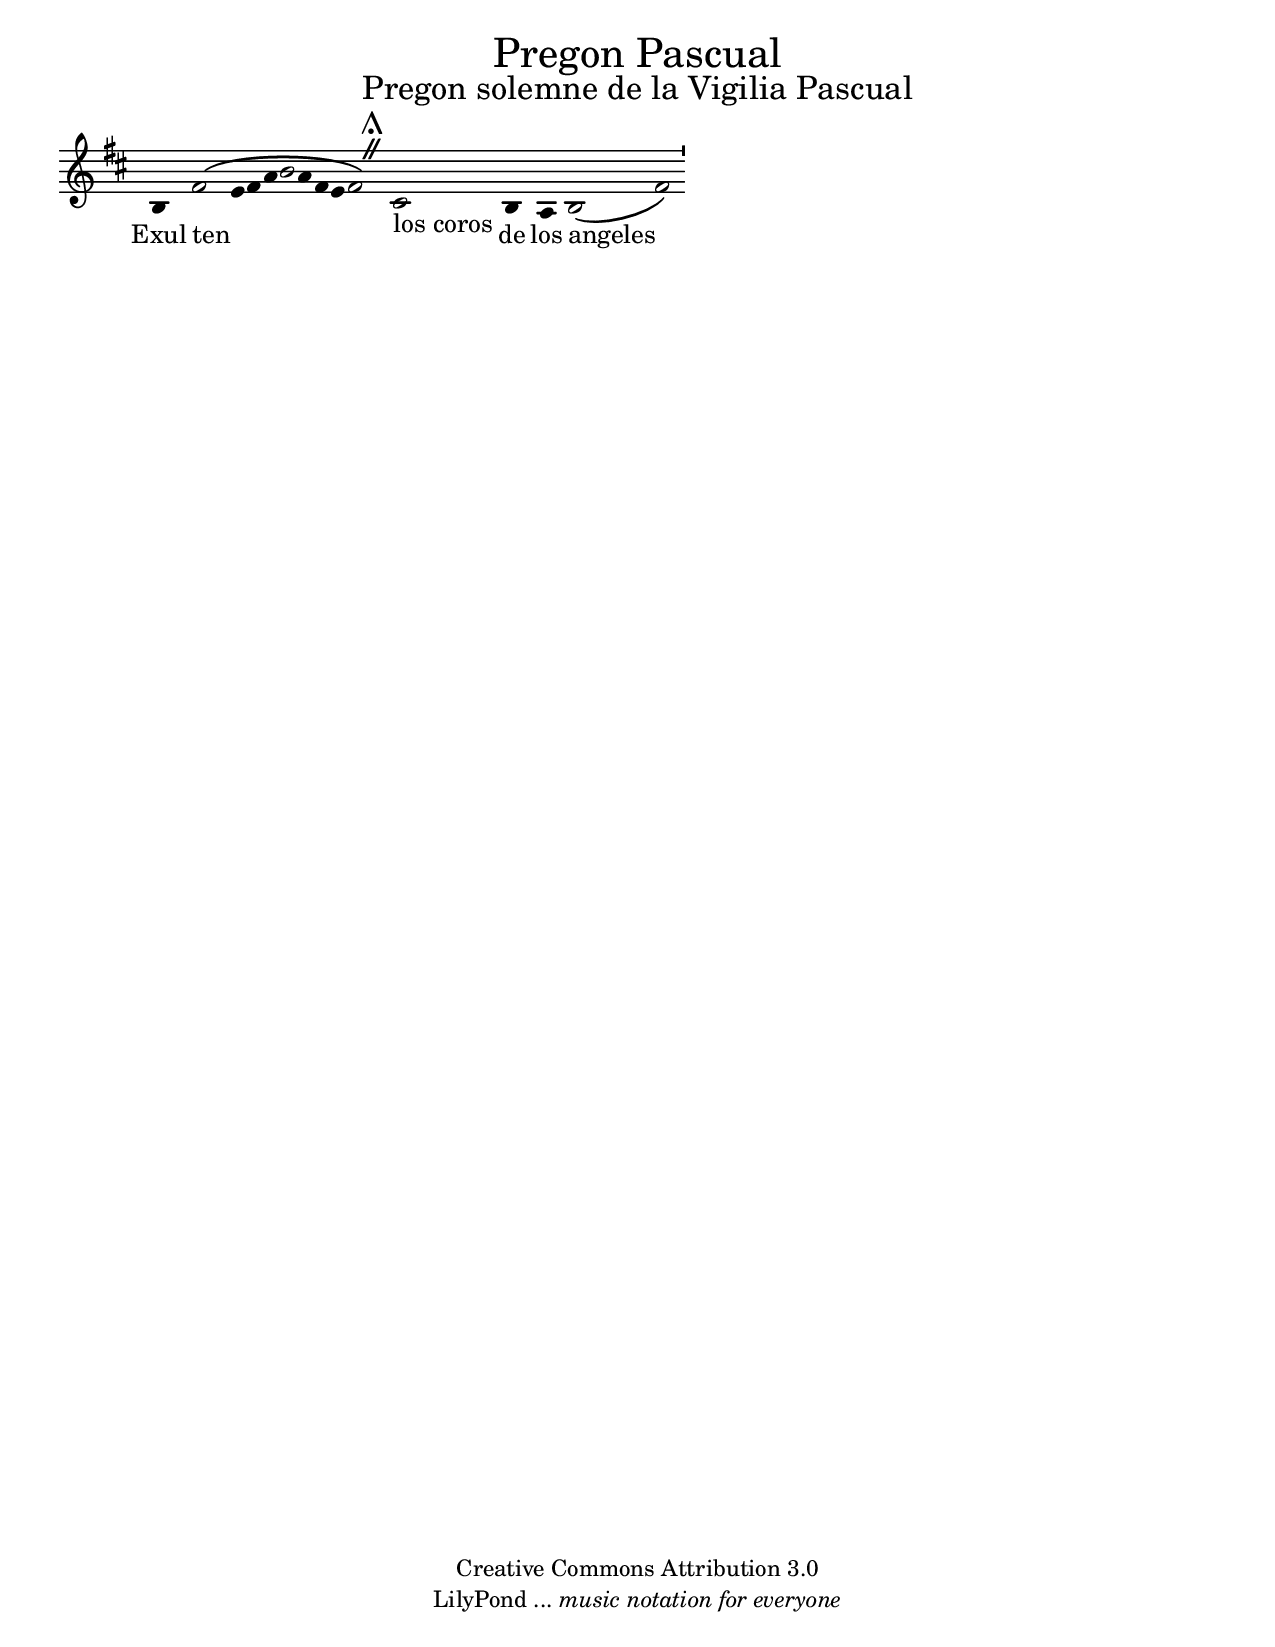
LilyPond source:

% Created on Wed Mar 02 13:55:24 CST 2011
% search.sam@

\version "2.17.97"

%#(set-global-staff-size 25)

%\markup { \fill-line { \center-align { "Dedicado a Javier Leonardo y Maybel Jahayra por su Matrimoion" } } }

\markup { \fill-line { \center-column { \fontsize #5 "Pregon Pascual" \fontsize #3 "Pregon solemne de la Vigilia Pascual" } } }

%\markup { \fill-line { " " \fontsize #2 "Kiko Argüello" } }

\header {
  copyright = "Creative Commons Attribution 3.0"
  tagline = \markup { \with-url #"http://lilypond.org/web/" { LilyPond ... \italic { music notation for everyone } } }
  breakbefore = ##t 
}

\include "gregorian.ly"

chant = \relative c' {
  \key b \minor
  \set Score.timing = ##f
  \partial 4 b4
  fis'2( e4 fis4 a4 b2 a4 fis4 e4 fis2) \divisioMaior
  \textLengthOn
  cis2_\markup{ \fontsize #1 "los coros" }
  \textLengthOff
  b4 a4 b2( fis'2) \divisioMinima 
  \finalis
}

verba = \lyricmode {
  Exul ten \skip 2 de los angeles
}

\score {
  \new Staff <<
    \new Voice = "melody" \chant
    \new Lyrics = "one" \lyricsto melody \verba
  >>
  \layout {
    \context {
      \Staff
      \remove "Time_signature_engraver"
      \remove "Bar_engraver"
      \hide Stem
    }
    \context {
      \Voice
      \override Stem.length = #0
    }
    \context {
      \Score
      barAlways = ##t
    }
  }
}

\paper {
  #(set-paper-size "letter")
}

%{
convert-ly (GNU LilyPond) 2.18.0  convert-ly: Procesando «»...
Aplicando la conversión: 2.17.0, 2.17.4, 2.17.5, 2.17.6, 2.17.11,
2.17.14, 2.17.15, 2.17.18, 2.17.19, 2.17.20, 2.17.25, 2.17.27,
2.17.29, 2.17.97
%}
